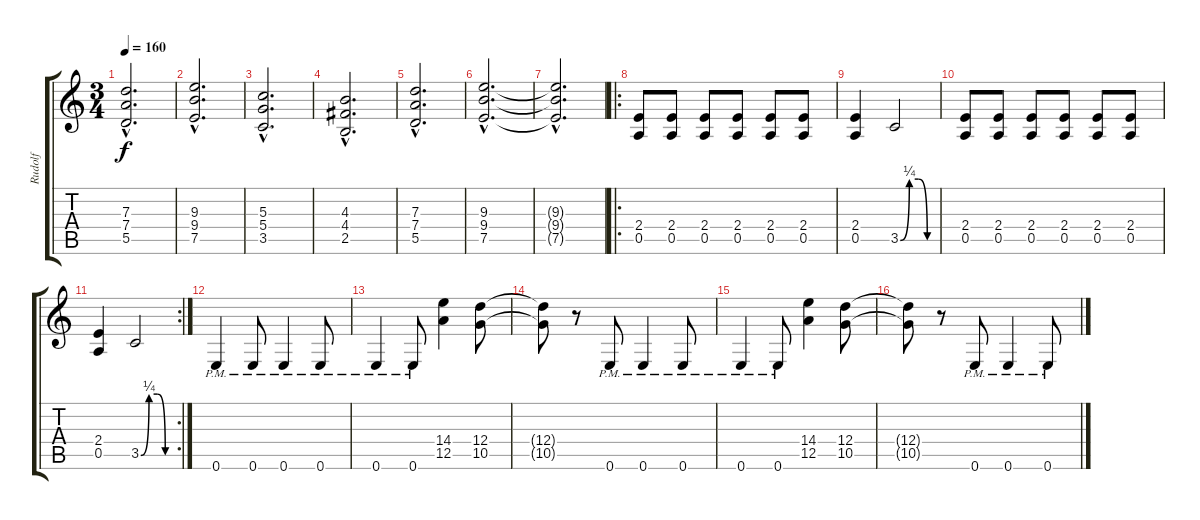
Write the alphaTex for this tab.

\track ("Rudolf" "Rudolf") {instrument distortionguitar}
\staff {score tabs}
\tuning (E4 B3 G3 D3 A2 E2) {hide}
\ts (3 4)
\tempo 160
\clef g2
\ks c
(7.3{hac} 7.4{hac} 5.5{hac}).2{d dy f} |
(9.3{hac} 9.4{hac} 7.5{hac}).2{d} |
(5.3{hac} 5.4{hac} 3.5{hac}).2{d} |
(4.3{hac} 4.4{hac} 2.5{hac}).2{d} |
(7.3{hac} 7.4{hac} 5.5{hac}).2{d} |
(9.3{hac} 9.4{hac} 7.5{hac}).2{d} |
(9.3{hac t} 9.4{hac t} 7.5{hac t}).2{d} |
\ro
(2.4 0.5).8 (2.4 0.5).8 (2.4 0.5).8 (2.4 0.5).8 (2.4 0.5).8 (2.4 0.5).8 |
(2.4 0.5).4 3.5{be (custom 0 0 15 1 30 1 45 0 60 0)}.2 |
(2.4 0.5).8 (2.4 0.5).8 (2.4 0.5).8 (2.4 0.5).8 (2.4 0.5).8 (2.4 0.5).8 |
\rc 2
(2.4 0.5).4 3.5{be (custom 0 0 15 1 30 1 45 0 60 0)}.2 |
0.6{pm}.4 0.6{pm}.8 0.6{pm}.4 0.6{pm}.8 |
0.6{pm}.4 0.6{pm}.8 (14.4 12.5).4 (12.4 10.5).8 |
(12.4{t} 10.5{t}).8 r.8 0.6{pm}.8 0.6{pm}.4 0.6{pm}.8 |
0.6{pm}.4 0.6{pm}.8 (14.4 12.5).4 (12.4 10.5).8 |
(12.4{t} 10.5{t}).8 r.8 0.6{pm}.8 0.6{pm}.4 0.6{pm}.8
